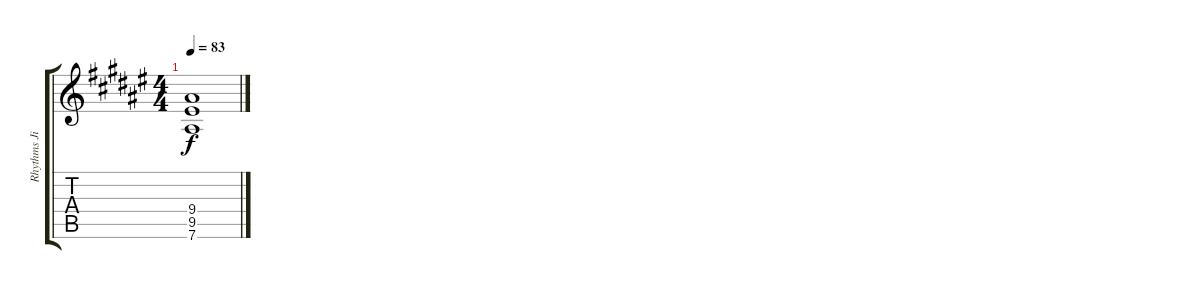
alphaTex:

\track ("Rhythms Jim & Josh" "Rhythms Ji") {instrument distortionguitar}
\staff {score tabs}
\tuning (Eb4 Bb3 Gb3 Db3 Ab2 Eb2) {hide}
\ts (4 4)
\tempo 83
\clef g2
\ks d#minor
(9.4 9.5 7.6).1{dy f}
